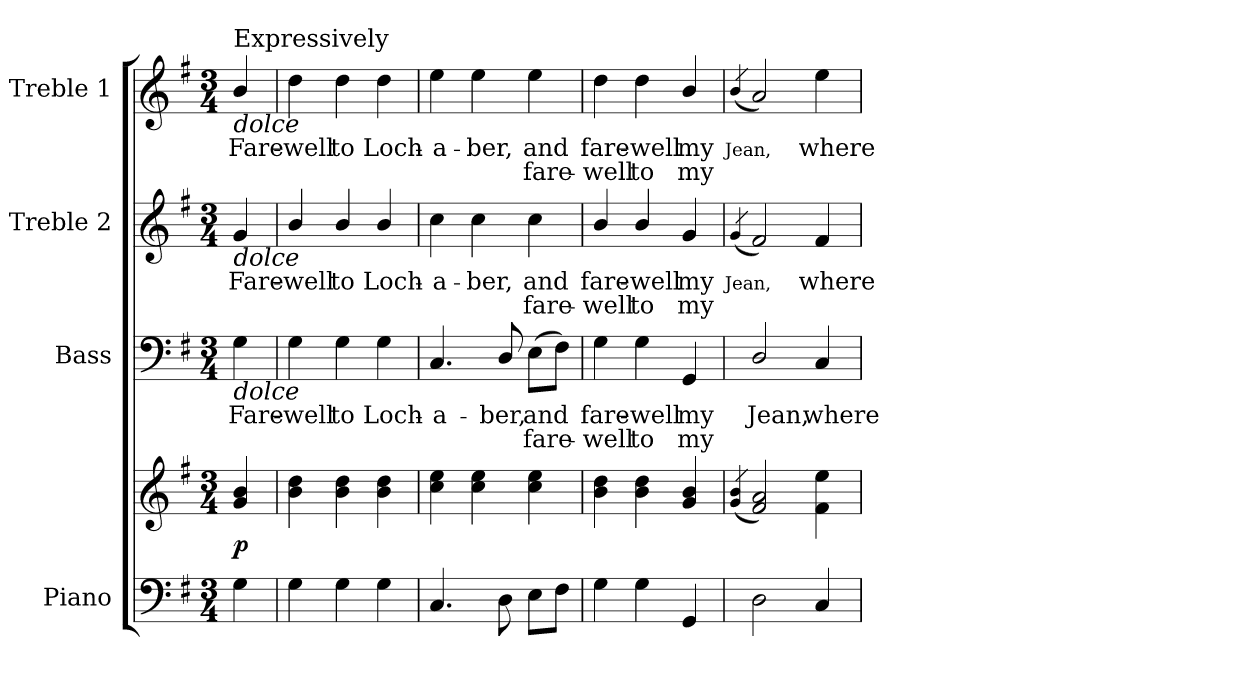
**kern	**kern	**dynam	**kern	**text	**text	**kern	**text	**text	**kern	**text	**text
*part4	*part4	*part4	*part3	*part3	*part3	*part2	*part2	*part2	*part1	*part1	*part1
*staff5	*staff4	*staff4/5	*staff3	*staff3	*staff3	*staff2	*staff2	*staff2	*staff1	*staff1	*staff1
*I"Piano	*	*	*I"Bass	*	*	*I"Treble 2	*	*	*I"Treble 1	*	*
*I'Pno.	*	*	*I'B.	*	*	*	*	*	*	*	*
!!LO:PB:g=z
*clefF4	*clefG2	*	*clefF4	*	*	*clefG2	*	*	*clefG2	*	*
*k[f#]	*k[f#]	*	*k[f#]	*	*	*k[f#]	*	*	*k[f#]	*	*
*G:	*G:	*	*G:	*	*	*G:	*	*	*G:	*	*
*M3/4	*M3/4	*	*M3/4	*	*	*M3/4	*	*	*M3/4	*	*
=1	=1	=1	=1	=1	=1	=1	=1	=1	=1	=1	=1
!	!	!	!	!LO:LY:b:color=#000000	!	!	!	!	!	!	!
!	!	!	!	!	!	!	!LO:LY:b:color=#000000	!	!	!	!
!	!	!	!	!	!	!	!	!	!LO:TX:b:i:t=dolce	!	!
!	!	!	!	!	!	!	!	!	!LO:TX:a:t=Expressively	!	!
!	!	!	!	!	!	!LO:TX:b:i:t=dolce	!	!	!	!	!
!	!	!	!LO:TX:b:i:t=dolce	!	!	!	!	!	!	!	!
!	!	!	!	!	!	!	!	!	!	!LO:LY:b:color=#000000	!
4Gi\	4gi/ 4bi	p	4Gi\	Fare-	.	4gi/	Fare-	.	4bi/	Fare-	.
=2	=2	=2	=2	=2	=2	=2	=2	=2	=2	=2	=2
!	!	!	!	!LO:LY:b:color=#000000	!	!	!	!	!	!	!
!	!	!	!	!	!	!	!LO:LY:b:color=#000000	!	!	!	!
!	!	!	!	!	!	!	!	!	!	!LO:LY:b:color=#000000	!
4Gi\	4bi\ 4ddi	.	4Gi\	-well	.	4bi/	-well	.	4ddi\	-well	.
!	!	!	!	!LO:LY:b:color=#000000	!	!	!	!	!	!	!
!	!	!	!	!	!	!	!LO:LY:b:color=#000000	!	!	!	!
!	!	!	!	!	!	!	!	!	!	!LO:LY:b:color=#000000	!
4Gi\	4bi\ 4ddi	.	4Gi\	to	.	4bi/	to	.	4ddi\	to	.
!	!	!	!	!LO:LY:b:color=#000000	!	!	!	!	!	!	!
!	!	!	!	!	!	!	!LO:LY:b:color=#000000	!	!	!	!
!	!	!	!	!	!	!	!	!	!	!LO:LY:b:color=#000000	!
4Gi\	4bi\ 4ddi	.	4Gi\	Loch-	.	4bi/	Loch-	.	4ddi\	Loch-	.
=3	=3	=3	=3	=3	=3	=3	=3	=3	=3	=3	=3
!	!	!	!	!LO:LY:b:color=#000000	!	!	!	!	!	!	!
!	!	!	!	!	!	!	!LO:LY:b:color=#000000	!	!	!	!
!	!	!	!	!	!	!	!	!	!	!LO:LY:b:color=#000000	!
4.Ci/	4cci\ 4eei	.	4.Ci/	-a-	.	4cci\	-a-	.	4eei\	-a-	.
!	!	!	!	!	!	!	!LO:LY:b:color=#000000	!	!	!	!
!	!	!	!	!	!	!	!	!	!	!LO:LY:b:color=#000000	!
.	4cci\ 4eei	.	.	.	.	4cci\	-ber,	.	4eei\	-ber,	.
!	!	!	!	!LO:LY:b:color=#000000	!	!	!	!	!	!	!
8Di\	.	.	8Di/	-ber,	.	.	.	.	.	.	.
!	!	!	!	!LO:LY:b:color=#000000	!LO:LY:b:color=#000000	!	!	!	!	!	!
!	!	!	!	!	!	!	!LO:LY:b:color=#000000	!LO:LY:b:color=#000000	!	!	!
!	!	!	!	!	!	!	!	!	!	!LO:LY:b:color=#000000	!LO:LY:b:color=#000000
8Ei\L	4cci\ 4eei	.	(8Ei\L	and	fare-	4cci\	and	fare-	4eei\	and	fare-
8F#i\J	.	.	8F#i\J)	.	.	.	.	.	.	.	.
=4	=4	=4	=4	=4	=4	=4	=4	=4	=4	=4	=4
!	!	!	!	!LO:LY:b:color=#000000	!LO:LY:b:color=#000000	!	!	!	!	!	!
!	!	!	!	!	!	!	!LO:LY:b:color=#000000	!LO:LY:b:color=#000000	!	!	!
!	!	!	!	!	!	!	!	!	!	!LO:LY:b:color=#000000	!LO:LY:b:color=#000000
4Gi\	4bi\ 4ddi	.	4Gi\	fare-	-well	4bi/	fare-	-well	4ddi\	fare-	-well
!	!	!	!	!LO:LY:b:color=#000000	!LO:LY:b:color=#000000	!	!	!	!	!	!
!	!	!	!	!	!	!	!LO:LY:b:color=#000000	!LO:LY:b:color=#000000	!	!	!
!	!	!	!	!	!	!	!	!	!	!LO:LY:b:color=#000000	!LO:LY:b:color=#000000
4Gi\	4bi\ 4ddi	.	4Gi\	-well	to	4bi/	-well	to	4ddi\	-well	to
!	!	!	!	!LO:LY:b:color=#000000	!LO:LY:b:color=#000000	!	!	!	!	!	!
!	!	!	!	!	!	!	!LO:LY:b:color=#000000	!LO:LY:b:color=#000000	!	!	!
!	!	!	!	!	!	!	!	!	!	!LO:LY:b:color=#000000	!LO:LY:b:color=#000000
4GGi/	4gi/ 4bi	.	4GGi/	my	my	4gi/	my	my	4bi/	my	my
=5	=5	=5	=5	=5	=5	=5	=5	=5	=5	=5	=5
!	!	!	!	!	!	!	!	!	!	!LO:LY:b:color=#000000	!
!	!	!	!	!	!	!	!LO:LY:b:color=#000000	!	!	!	!
.	(4qgi/ 4qbi	.	.	.	.	(4qgi/	Jean,	.	(4qbi/	Jean,	.
!	!	!	!	!LO:LY:b:color=#000000	!	!	!	!	!	!	!
2Di\	2f#i/ 2ai)	.	2Di/	Jean,	.	2f#i/)	.	.	2ai/)	.	.
!	!	!	!	!LO:LY:b:color=#000000	!	!	!	!	!	!	!
!	!	!	!	!	!	!	!LO:LY:b:color=#000000	!	!	!	!
!	!	!	!	!	!	!	!	!	!	!LO:LY:b:color=#000000	!
4Ci/	4f#i\ 4eei	.	4Ci/	where	.	4f#i/	where	.	4eei\	where	.
=	=	=	=	=	=	=	=	=	=	=	=
*-	*-	*-	*-	*-	*-	*-	*-	*-	*-	*-	*-
